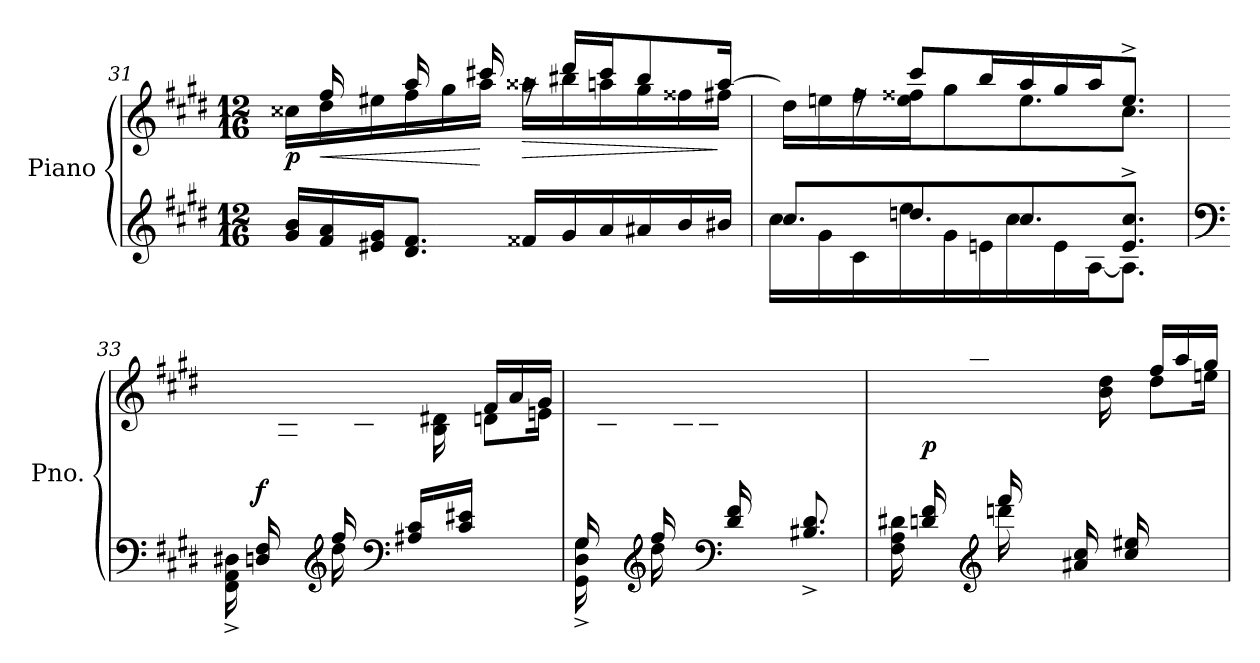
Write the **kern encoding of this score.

**kern	**kern	**dynam
*part1	*part1	*part1
*staff2	*staff1	*staff1/2
*I"Piano	*	*
*I'Pno.	*	*
*clefG2	*clefG2	*
*k[f#c#g#d#]	*k[f#c#g#d#]	*
*E:	*E:	*
*M12/16	*M12/16	*
=31	=31	=31
*	*^	*
!	!	!	!LO:DY:b
16g#/ 16b/LL	16ryy	16cc##X\LL	p
!	!	!	!LO:HP:b
16f#/ 16a/	16ff#/	16dd#\	<
16e#X/ 16g#/J	16ryy	16ee#X\	.
8.d#/ 8.f#/J	16aa/	16ff#\	.
.	16ryy	16gg#\	.
.	16ccc#X/	16aa\JJ	[
!	!	!	!LO:HP:b
16f##X/LL	16raa	16aa##X\LL	>
16g#/	16ddd#/LL	16bb#X\	.
16a/	16ccc#/J	16aan\	.
16a#X/	8bb#/	16gg#\	.
16b/	.	16ff##X\	.
16b#X/JJ	[16aa/Jk	16ff#X\JJ	]
!!LO:LB:g=z	!!
=32	=32	=32	=32
*^	*	*	*
8.cc#/L	16cc#\LL	16aa/LLyy]	16dd#\LL	.
.	16g#\	16gg#/JJ	16een\	.
.	16c#\	16rff	16ff#\	.
8.ddn/	16ee\	8ccc#/L	16ee\ 16ff##X\J	.
.	16g#\	.	8gg#\	.
.	16en\	16bb/L	.	.
8.cc#/	16cc#\	16aa/	8.ee\	.
.	16e\	16gg#/	.	.
.	[16A\J	16aa/J	.	.
8.e/^ 8.cc#/^J	8.A\J]	8.ee^/J	8.cc#\J	.
*	*	*v	*v	*
!!LO:LB:g=z
=33	=33	=33	=33
*clefF4	*	*	*
*	*	*^	*
*	*	*	*^	*
!	!	!	!	!	!LO:DY:b
16Dn/ 16F#/LL	16FF#\^ 16AA\^ 16D#\^	16ryy	16ryy	4..ryy	f
8ryy	8ryy	16A\ 16dn\	16ryy@	.	.
.	.	16f#\ 16a\JJ	16ryy@	.	.
*clefG2	*	*	*	*	*
16ff#/LL	16dd#\	16ryy	16ryy@	.	.
2ryy	8ryy	16c#\ 16e#X\	16ryy@	.	.
.	.	16d\ 16f#\JJ	16ryy@	.	.
*clefF4	*	*	*	*	*
.	16A#X/ 16c#/LL	8.ryy	16ryy@	.	.
.	16ryy	.	16ryy@	16B\ 16d#\	.
.	16c#/ 16e#X/JJ	.	16ryy@	4ryy	.
.	8.ryy	16f#/LL	8d\L	.	.
.	.	16a/	.	.	.
.	.	16g#/JJ	16en\Jk	.	.
*	*	*v	*v	*v	*
=34	=34	=34	=34
16G#/LL	16GG#\^ 16D#\^ 16G#\^	16ryy	.
8ryy	8ryy	16B#X\ 16d#\	.
.	.	16f#\ 16b#X\JJ	.
*clefG2	*	*	*
16ff#/LL	16dd#\	16ryy	.
8ryy	4ryy	16B#\ 16d#\	.
.	.	16c#\ 16e\JJ	.
*clefF4	*	*	*
16d#/ 16f#/LL	.	16ryy	.
4ryy	.	16e\ 16g#\	.
.	16ryy	16d#\ 16f#\JJ	.
.	8.B#X/^ 8.d#/^	8.ryy	.
16ryy	.	.	.
=35	=35	=35	=35
*	*	*^	*
!	!	!	!	!LO:DY:b
16dn/ 16f#/LL	16F#\ 16A\ 16d#\	16ryy	16ryy	p
*	*	*v	*v	*
8ryy	8ryy	16a\ 16ddn\	.
.	.	16ff#\ 16aa\JJ	.
*clefG2	*	*	*
16fff#/LL	16dddn\	16ryy	.
8ryy	2ryy	16cc#\ 16ee#X\	.
.	.	16dd\ 16ff#\JJ	.
16a#X/ 16cc#/LL	.	16ryy	.
16ryy	.	16b\ 16dd\	.
16cc#/ 16ee#/JJ	.	16ryy	.
*	*	*^	*
8.ryy	.	16ff#/LL	8dd\L	.
.	.	16aa/	.	.
.	.	16gg#/JJ	16een\Jk	.
*v	*v	*	*	*
*	*v	*v	*
=	=	=
*-	*-	*-
